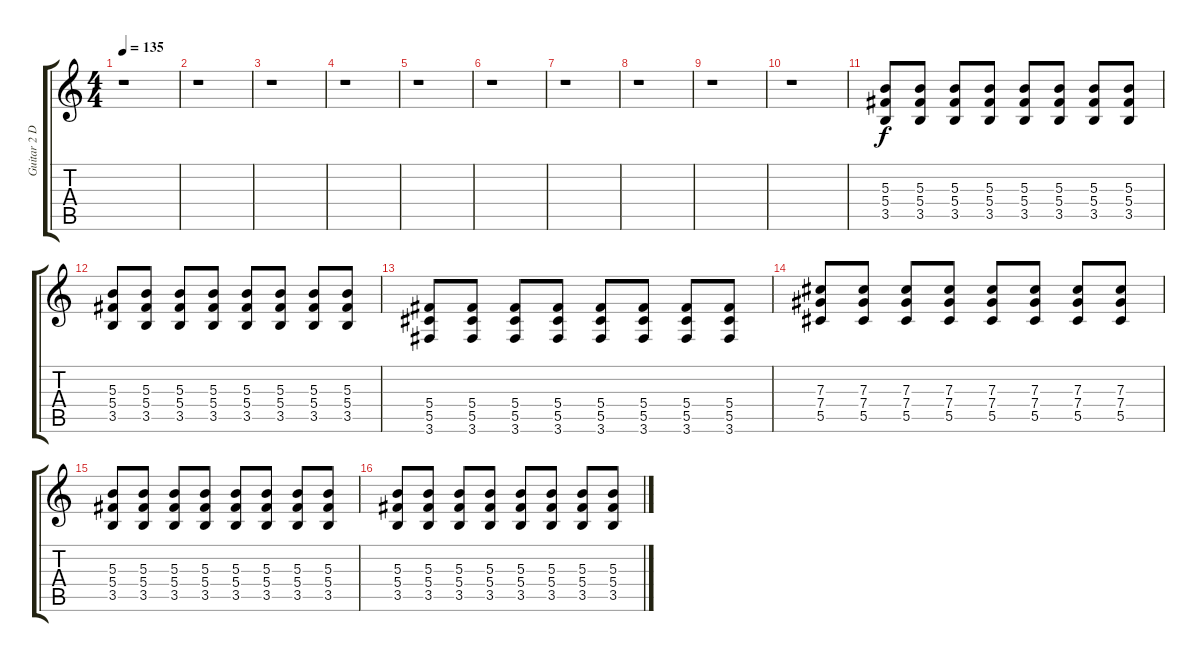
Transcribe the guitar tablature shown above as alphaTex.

\track ("Guitar 2 Dist." "Guitar 2 D") {instrument distortionguitar}
\staff {score tabs}
\tuning (Eb4 Bb3 Gb3 Db3 Ab2 Eb2) {hide}
\ts (4 4)
\tempo 135
\clef g2
\ks c
r.1{dy f} |
r.1 |
r.1 |
r.1 |
r.1 |
r.1 |
r.1 |
r.1 |
r.1 |
r.1 |
(5.3 5.4 3.5).8 (5.3 5.4 3.5).8 (5.3 5.4 3.5).8 (5.3 5.4 3.5).8 (5.3 5.4 3.5).8 (5.3 5.4 3.5).8 (5.3 5.4 3.5).8 (5.3 5.4 3.5).8 |
(5.3 5.4 3.5).8 (5.3 5.4 3.5).8 (5.3 5.4 3.5).8 (5.3 5.4 3.5).8 (5.3 5.4 3.5).8 (5.3 5.4 3.5).8 (5.3 5.4 3.5).8 (5.3 5.4 3.5).8 |
(5.4 5.5 3.6).8 (5.4 5.5 3.6).8 (5.4 5.5 3.6).8 (5.4 5.5 3.6).8 (5.4 5.5 3.6).8 (5.4 5.5 3.6).8 (5.4 5.5 3.6).8 (5.4 5.5 3.6).8 |
(7.3 7.4 5.5).8 (7.3 7.4 5.5).8 (7.3 7.4 5.5).8 (7.3 7.4 5.5).8 (7.3 7.4 5.5).8 (7.3 7.4 5.5).8 (7.3 7.4 5.5).8 (7.3 7.4 5.5).8 |
(5.3 5.4 3.5).8 (5.3 5.4 3.5).8 (5.3 5.4 3.5).8 (5.3 5.4 3.5).8 (5.3 5.4 3.5).8 (5.3 5.4 3.5).8 (5.3 5.4 3.5).8 (5.3 5.4 3.5).8 |
(5.3 5.4 3.5).8 (5.3 5.4 3.5).8 (5.3 5.4 3.5).8 (5.3 5.4 3.5).8 (5.3 5.4 3.5).8 (5.3 5.4 3.5).8 (5.3 5.4 3.5).8 (5.3 5.4 3.5).8
